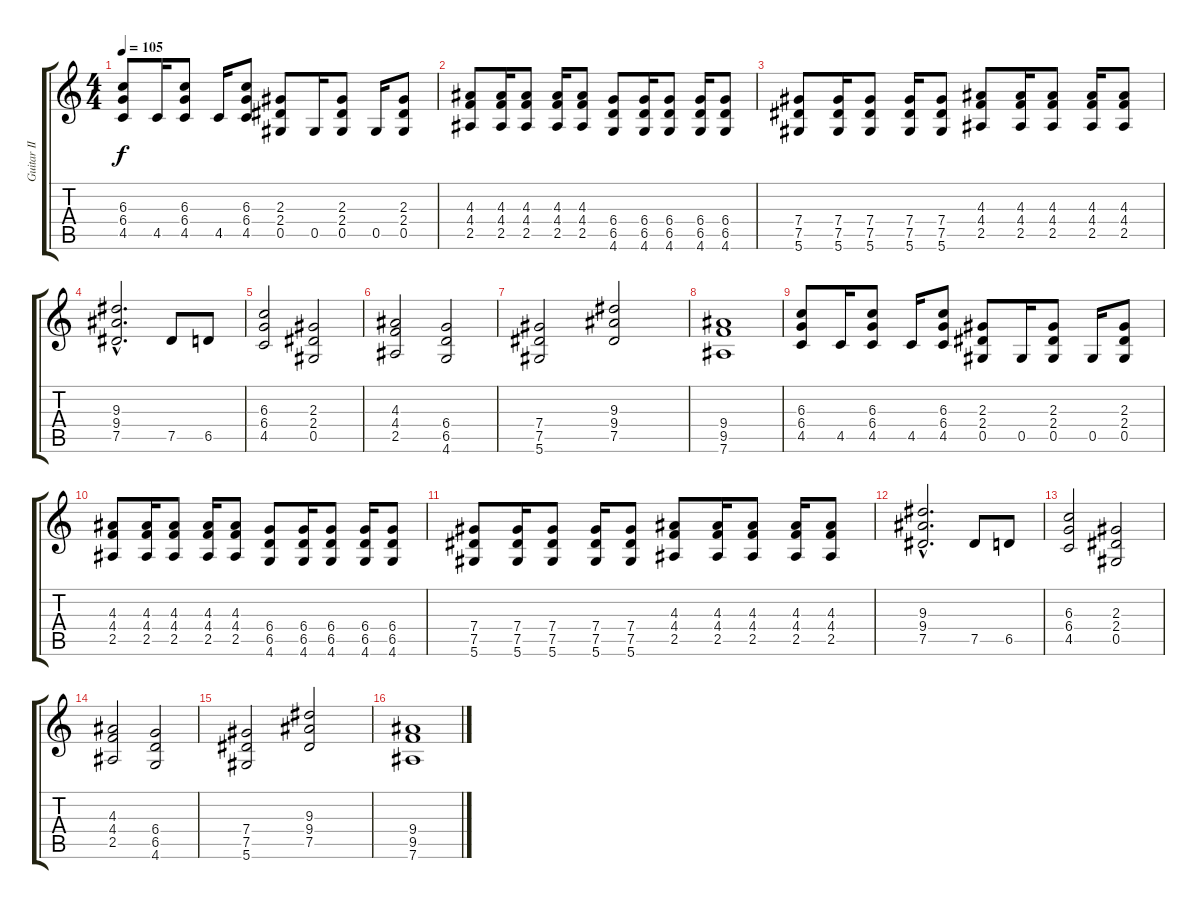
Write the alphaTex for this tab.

\track ("Guitar II" "Guitar II") {instrument distortionguitar}
\staff {score tabs}
\tuning (Eb4 Bb3 Gb3 Db3 Ab2 Eb2) {hide}
\ts (4 4)
\tempo 105
\clef g2
\ks c
(6.3 6.4 4.5).8{dy f} 4.5.16 (6.3 6.4 4.5).8 4.5.16 (6.3 6.4 4.5).8 (2.3 2.4 0.5).8 0.5.16 (2.3 2.4 0.5).8 0.5.16 (2.3 2.4 0.5).8 |
(4.3 4.4 2.5).8 (4.3 4.4 2.5).16 (4.3 4.4 2.5).8 (4.3 4.4 2.5).16 (4.3 4.4 2.5).8 (6.4 6.5 4.6).8 (6.4 6.5 4.6).16 (6.4 6.5 4.6).8 (6.4 6.5 4.6).16 (6.4 6.5 4.6).8 |
(7.4 7.5 5.6).8 (7.4 7.5 5.6).16 (7.4 7.5 5.6).8 (7.4 7.5 5.6).16 (7.4 7.5 5.6).8 (4.3 4.4 2.5).8 (4.3 4.4 2.5).16 (4.3 4.4 2.5).8 (4.3 4.4 2.5).16 (4.3 4.4 2.5).8 |
(9.3{hac} 9.4{hac} 7.5{hac}).2{d} 7.5.8 6.5.8 |
(6.3 6.4 4.5).2 (2.3 2.4 0.5).2 |
(4.3 4.4 2.5).2 (6.4 6.5 4.6).2 |
(7.4 7.5 5.6).2 (9.3 9.4 7.5).2 |
(9.4 9.5 7.6).1 |
(6.3 6.4 4.5).8 4.5.16 (6.3 6.4 4.5).8 4.5.16 (6.3 6.4 4.5).8 (2.3 2.4 0.5).8 0.5.16 (2.3 2.4 0.5).8 0.5.16 (2.3 2.4 0.5).8 |
(4.3 4.4 2.5).8 (4.3 4.4 2.5).16 (4.3 4.4 2.5).8 (4.3 4.4 2.5).16 (4.3 4.4 2.5).8 (6.4 6.5 4.6).8 (6.4 6.5 4.6).16 (6.4 6.5 4.6).8 (6.4 6.5 4.6).16 (6.4 6.5 4.6).8 |
(7.4 7.5 5.6).8 (7.4 7.5 5.6).16 (7.4 7.5 5.6).8 (7.4 7.5 5.6).16 (7.4 7.5 5.6).8 (4.3 4.4 2.5).8 (4.3 4.4 2.5).16 (4.3 4.4 2.5).8 (4.3 4.4 2.5).16 (4.3 4.4 2.5).8 |
(9.3{hac} 9.4{hac} 7.5{hac}).2{d} 7.5.8 6.5.8 |
(6.3 6.4 4.5).2 (2.3 2.4 0.5).2 |
(4.3 4.4 2.5).2 (6.4 6.5 4.6).2 |
(7.4 7.5 5.6).2 (9.3 9.4 7.5).2 |
(9.4 9.5 7.6).1
